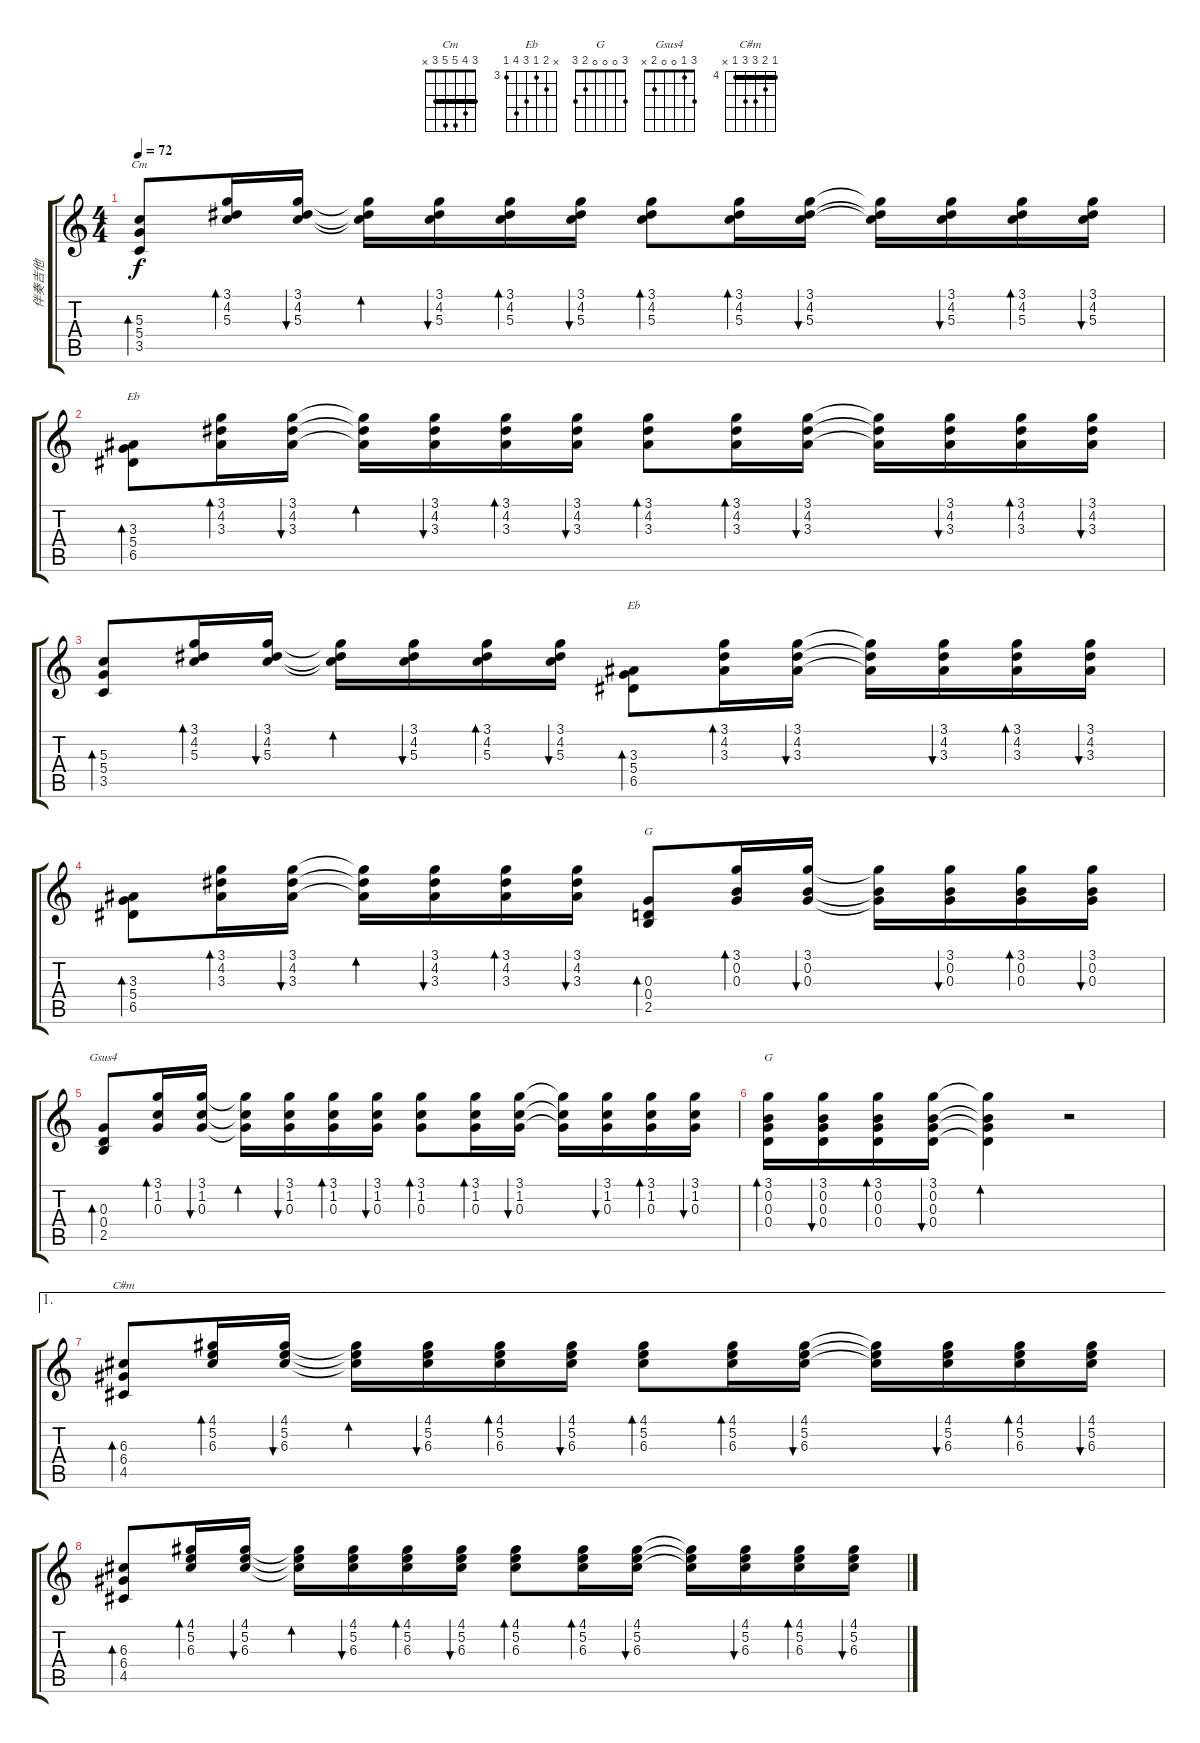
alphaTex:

\track ("伴奏吉他" "伴奏吉他") {instrument overdrivenguitar}
\staff {score tabs}
\tuning (E4 B3 G3 D3 A2 E2) {hide}
\chord ("Cm" 3 4 5 5 3 x) {barre 3}
\chord ("Eb" 3 4 x 5 6 3) {firstfret 3 barre 3}
\chord ("Eb" x 4 3 5 6 3) {firstfret 3}
\chord ("G" 3 x 0 0 2 3)
\chord ("Gsus4" 3 1 0 0 2 x)
\chord ("G" 3 0 0 0 2 3)
\chord ("C#m" 4 5 6 6 4 x) {firstfret 4 barre 4}
\ts (4 4)
\tempo 72
\clef g2
\ks c
(5.3 5.4 3.5).8{bd 60 ch "Cm" dy f} (3.1 4.2 5.3).16{bd 60} (3.1 4.2 5.3).16{bu 60} (3.1{t} 4.2{t} 5.3{t}).16{bd 60} (3.1 4.2 5.3).16{bu 60} (3.1 4.2 5.3).16{bd 60} (3.1 4.2 5.3).16{bu 60} (3.1 4.2 5.3).8{bd 60} (3.1 4.2 5.3).16{bd 60} (3.1 4.2 5.3).16{bu 60} (3.1{t} 4.2{t} 5.3{t}).16 (3.1 4.2 5.3).16{bu 60} (3.1 4.2 5.3).16{bd 60} (3.1 4.2 5.3).16{bu 60} |
(3.3 5.4 6.5).8{bd 60 ch "Eb"} (3.1 4.2 3.3).16{bd 60} (3.1 4.2 3.3).16{bu 60} (3.1{t} 4.2{t} 3.3{t}).16{bd 60} (3.1 4.2 3.3).16{bu 60} (3.1 4.2 3.3).16{bd 60} (3.1 4.2 3.3).16{bu 60} (3.1 4.2 3.3).8{bd 60} (3.1 4.2 3.3).16{bd 60} (3.1 4.2 3.3).16{bu 60} (3.1{t} 4.2{t} 3.3{t}).16 (3.1 4.2 3.3).16{bu 60} (3.1 4.2 3.3).16{bd 60} (3.1 4.2 3.3).16{bu 60} |
(5.3 5.4 3.5).8{bd 60} (3.1 4.2 5.3).16{bd 60} (3.1 4.2 5.3).16{bu 60} (3.1{t} 4.2{t} 5.3{t}).16{bd 60} (3.1 4.2 5.3).16{bu 60} (3.1 4.2 5.3).16{bd 60} (3.1 4.2 5.3).16{bu 60} (3.3 5.4 6.5).8{bd 60 ch "Eb"} (3.1 4.2 3.3).16{bd 60} (3.1 4.2 3.3).16{bu 60} (3.1{t} 4.2{t} 3.3{t}).16 (3.1 4.2 3.3).16{bu 60} (3.1 4.2 3.3).16{bd 60} (3.1 4.2 3.3).16{bu 60} |
(3.3 5.4 6.5).8{bd 60} (3.1 4.2 3.3).16{bd 60} (3.1 4.2 3.3).16{bu 60} (3.1{t} 4.2{t} 3.3{t}).16{bd 60} (3.1 4.2 3.3).16{bu 60} (3.1 4.2 3.3).16{bd 60} (3.1 4.2 3.3).16{bu 60} (0.3 0.4 2.5).8{bd 60 ch "G"} (3.1 0.2 0.3).16{bd 60} (3.1 0.2 0.3).16{bu 60} (3.1{t} 0.2{t} 0.3{t}).16 (3.1 0.2 0.3).16{bu 60} (3.1 0.2 0.3).16{bd 60} (3.1 0.2 0.3).16{bu 60} |
(0.3 0.4 2.5).8{bd 60 ch "Gsus4"} (3.1 1.2 0.3).16{bd 60} (3.1 1.2 0.3).16{bu 60} (3.1{t} 1.2{t} 0.3{t}).16{bd 60} (3.1 1.2 0.3).16{bu 60} (3.1 1.2 0.3).16{bd 60} (3.1 1.2 0.3).16{bu 60} (3.1 1.2 0.3).8{bd 60} (3.1 1.2 0.3).16{bd 60} (3.1 1.2 0.3).16{bu 60} (3.1{t} 1.2{t} 0.3{t}).16 (3.1 1.2 0.3).16{bu 60} (3.1 1.2 0.3).16{bd 60} (3.1 1.2 0.3).16{bu 60} |
(3.1 0.2 0.3 0.4).16{bd 60 ch "G"} (3.1 0.2 0.3 0.4).16{bu 60} (3.1 0.2 0.3 0.4).16{bd 60} (3.1 0.2 0.3 0.4).16{bu 60} (3.1{t} 0.2{t} 0.3{t} 0.4{t}).4{bd 60} r.2 |
\ae 1
(6.3 6.4 4.5).8{bd 60 ch "C#m"} (4.1 5.2 6.3).16{bd 60} (4.1 5.2 6.3).16{bu 60} (4.1{t} 5.2{t} 6.3{t}).16{bd 60} (4.1 5.2 6.3).16{bu 60} (4.1 5.2 6.3).16{bd 60} (4.1 5.2 6.3).16{bu 60} (4.1 5.2 6.3).8{bd 60} (4.1 5.2 6.3).16{bd 60} (4.1 5.2 6.3).16{bu 60} (4.1{t} 5.2{t} 6.3{t}).16 (4.1 5.2 6.3).16{bu 60} (4.1 5.2 6.3).16{bd 60} (4.1 5.2 6.3).16{bu 60} |
(6.3 6.4 4.5).8{bd 60} (4.1 5.2 6.3).16{bd 60} (4.1 5.2 6.3).16{bu 60} (4.1{t} 5.2{t} 6.3{t}).16{bd 60} (4.1 5.2 6.3).16{bu 60} (4.1 5.2 6.3).16{bd 60} (4.1 5.2 6.3).16{bu 60} (4.1 5.2 6.3).8{bd 60} (4.1 5.2 6.3).16{bd 60} (4.1 5.2 6.3).16{bu 60} (4.1{t} 5.2{t} 6.3{t}).16 (4.1 5.2 6.3).16{bu 60} (4.1 5.2 6.3).16{bd 60} (4.1 5.2 6.3).16{bu 60}
